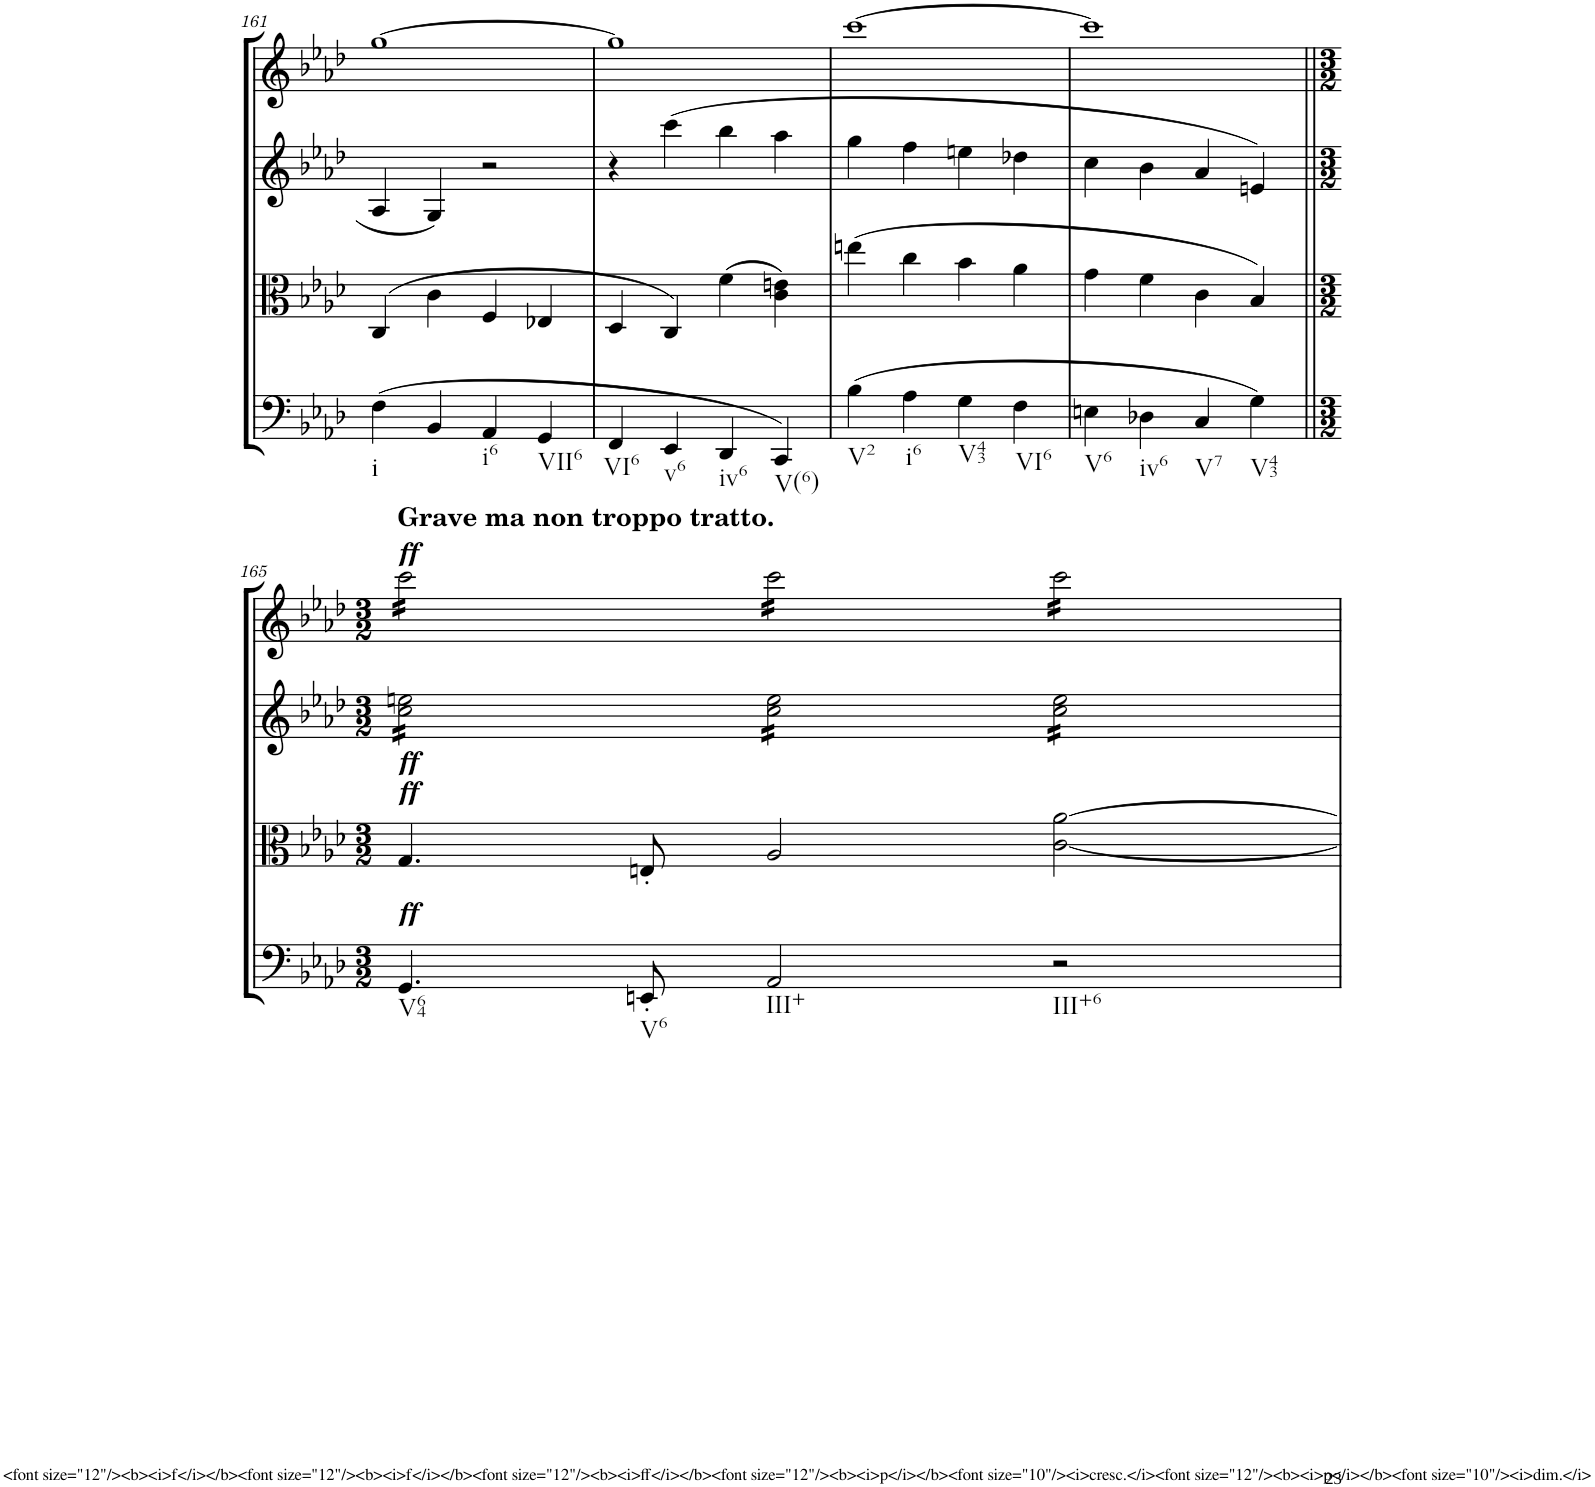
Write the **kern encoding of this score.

**kern	**kern	**kern	**kern
*part4	*part3	*part2	*part1
*staff4	*staff3	*staff2	*staff1
*I"Cello	*I"Viola	*I"2nd Violin	*I"1st Violin
*	*I'Vla	*I'Vln	*I'Vln
!!LO:PB:g=z
*clefF4	*clefC3	*clefG2	*clefG2
*k[b-e-a-d-]	*k[b-e-a-d-]	*k[b-e-a-d-]	*k[b-e-a-d-]
*A-:	*A-:	*A-:	*A-:
*M4/4	*M4/4	*M4/4	*M4/4
*met(c)	*met(c)	*met(c)	*met(c)
=161	=161	=161	=161
!LO:TX:b:t=i	!	!	!
(4F\	(4C/	4A-/	[1gg
4BB-/	4c\	4G/	.
!LO:TX:b:t=i6	!	!	!
4AA-/	4F/	2r	.
!LO:TX:b:t=VII6	!	!	!
4GG/	4E-X/	.	.
=162	=162	=162	=162
!LO:TX:b:t=VI6	!	!	!
4FF/	4D-/	4r	1gg]
!LO:TX:b:t=v6	!	!	!
4EE-/	4C/)	(4ccc\	.
!LO:TX:b:t=iv6	!	!	!
4DD-/	(4f\	4bb-\	.
!LO:TX:b:t=V(6)	!	!	!
4CC/)	4c\ 4en\)	4aa-\	.
=163	=163	=163	=163
!LO:TX:b:t=V2	!	!	!
(4B-\	(4een\	4gg\	[1ccc
!LO:TX:b:t=i6	!	!	!
4A-\	4cc\	4ff\	.
!LO:TX:b:t=V43	!	!	!
4G\	4b-\	4een\	.
!LO:TX:b:t=VI6	!	!	!
4F\	4a-\	4dd-X\	.
=164	=164	=164	=164
!LO:TX:b:t=V6	!	!	!
4En\	4g\	4cc\	1ccc]
!LO:TX:b:t=iv6	!	!	!
4D-X\	4f\	4b-\	.
!LO:TX:b:t=V7	!	!	!
4C/	4c\	4a-/	.
!LO:TX:b:t=V43	!	!	!
4G\)	4B-/)	4en/)	.
!!LO:LB:g=z
=165||	=165||	=165||	=165||
*M3/2	*M3/2	*M3/2	*M3/2
!	!	!	!LO:TX:a:Bi:t=ff
!	!	!	!LO:TX:a:B:t=Grave ma non troppo tratto.
!	!LO:TX:a:Bi:t=ff	!	!
!	!LO:TX:a:Bi:t=ff	!	!
!LO:TX:a:Bi:t=ff	!	!	!
!LO:TX:b:t=V64	!	!	!
*	*	*tremolo	*
*	*	*	*tremolo
4.GG/	4.G/	16cc\ 16een\LL	16ccc\LL
.	.	16cc\ 16een\	16ccc\
.	.	16cc\ 16een\	16ccc\
.	.	16cc\ 16een\	16ccc\
.	.	16cc\ 16een\	16ccc\
.	.	16cc\ 16een\	16ccc\
!LO:TX:b:t=V6	!	!	!
8EEn'/	8En'/	16cc\ 16een\	16ccc\
.	.	16cc\ 16een\JJ	16ccc\JJ
!LO:TX:b:t=III+	!	!	!
2AA-/	2A-/	16cc\ 16ee\LL	16ccc\LL
.	.	16cc\ 16ee\	16ccc\
.	.	16cc\ 16ee\	16ccc\
.	.	16cc\ 16ee\	16ccc\
.	.	16cc\ 16ee\	16ccc\
.	.	16cc\ 16ee\	16ccc\
.	.	16cc\ 16ee\	16ccc\
.	.	16cc\ 16ee\JJ	16ccc\JJ
!LO:TX:b:t=III+6	!	!	!
2r	[2c\ [2a-\	16cc\ 16ee\LL	16ccc\LL
.	.	16cc\ 16ee\	16ccc\
.	.	16cc\ 16ee\	16ccc\
.	.	16cc\ 16ee\	16ccc\
.	.	16cc\ 16ee\	16ccc\
.	.	16cc\ 16ee\	16ccc\
.	.	16cc\ 16ee\	16ccc\
.	.	16cc\ 16ee\JJ	16ccc\JJ
*	*	*	*Xtremolo
*	*	*Xtremolo	*
=	=	=	=
*-	*-	*-	*-
